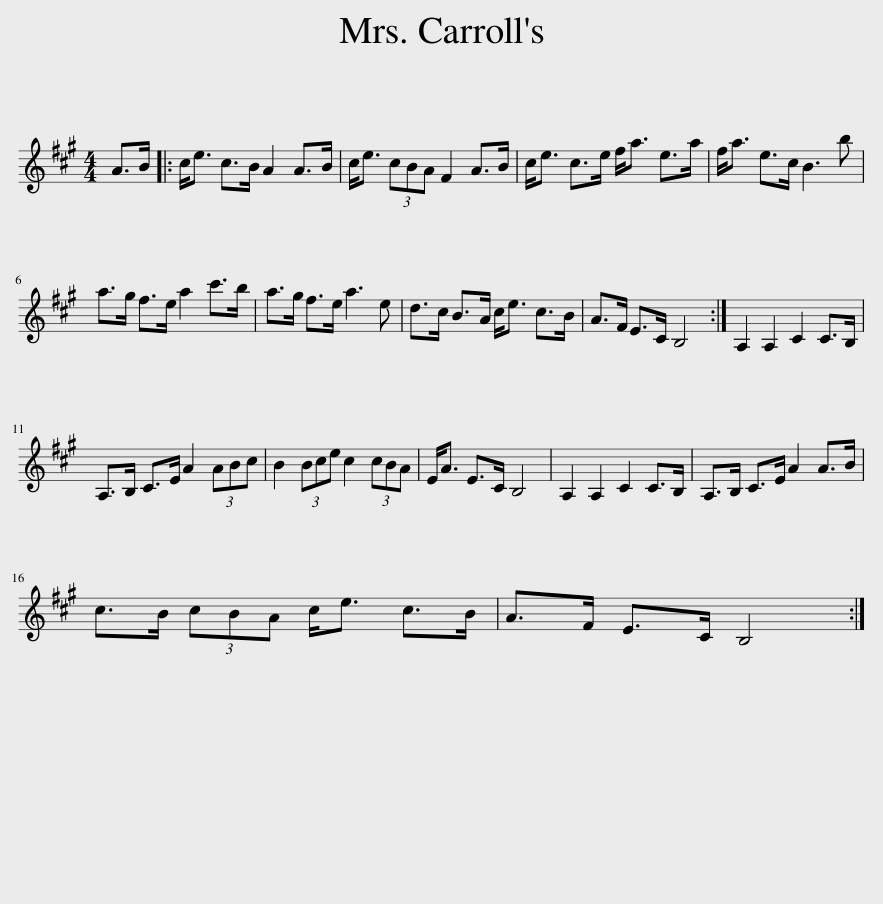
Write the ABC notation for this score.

X:1
L:1/8
M:4/4
I:linebreak $
K:A
V:1 treble
V:1
 A>B |: c<e c>B A2 A>B | c<e (3cBA F2 A>B | c<e c>e f<a e>a | f<a e>c B3 b |$ %5
 a>g f>e a2 c'>b | a>g f>e a3 e | d>c B>A c<e c>B | A>F E>C B,4 :| A,2 A,2 C2 C>B, |$ %10
 A,>B, C>E A2 (3ABc | B2 (3Bce c2 (3cBA | E<A E>C B,4 | A,2 A,2 C2 C>B, | A,>B, C>E A2 A>B |$ %15
 c>B (3cBA c<e c>B | A>F E>C B,4 :| %17
